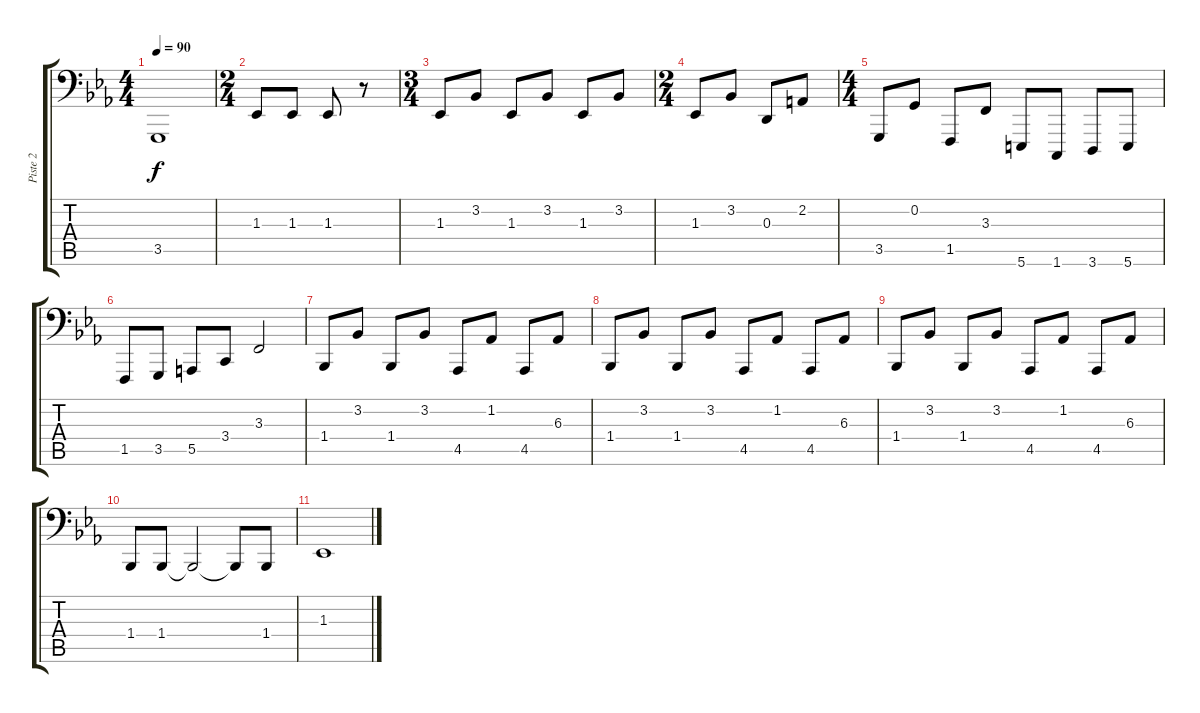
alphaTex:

\track ("Piste 2" "Piste 2") {instrument acousticgrandpiano}
\staff {score tabs}
\tuning (C3 G2 D2 A1 E1 B0) {hide}
\ts (4 4)
\tempo 90
\clef f4
\ks eb
3.5.1{dy f} |
\ts (2 4)
1.3.8 1.3.8 1.3.8 r.8 |
\ts (3 4)
1.3.8 3.2.8 1.3.8 3.2.8 1.3.8 3.2.8 |
\ts (2 4)
1.3.8 3.2.8 0.3.8 2.2.8 |
\ts (4 4)
3.5.8 0.2.8 1.5.8 3.3.8 5.6.8 1.6.8 3.6.8 5.6.8 |
1.5.8 3.5.8 5.5.8 3.4.8 3.3.2 |
1.4.8 3.2.8 1.4.8 3.2.8 4.5.8 1.2.8 4.5.8 6.3.8 |
1.4.8 3.2.8 1.4.8 3.2.8 4.5.8 1.2.8 4.5.8 6.3.8 |
1.4.8 3.2.8 1.4.8 3.2.8 4.5.8 1.2.8 4.5.8 6.3.8 |
1.4.8 1.4.8 1.4{t}.2 1.4{t}.8 1.4.8 |
1.3.1
